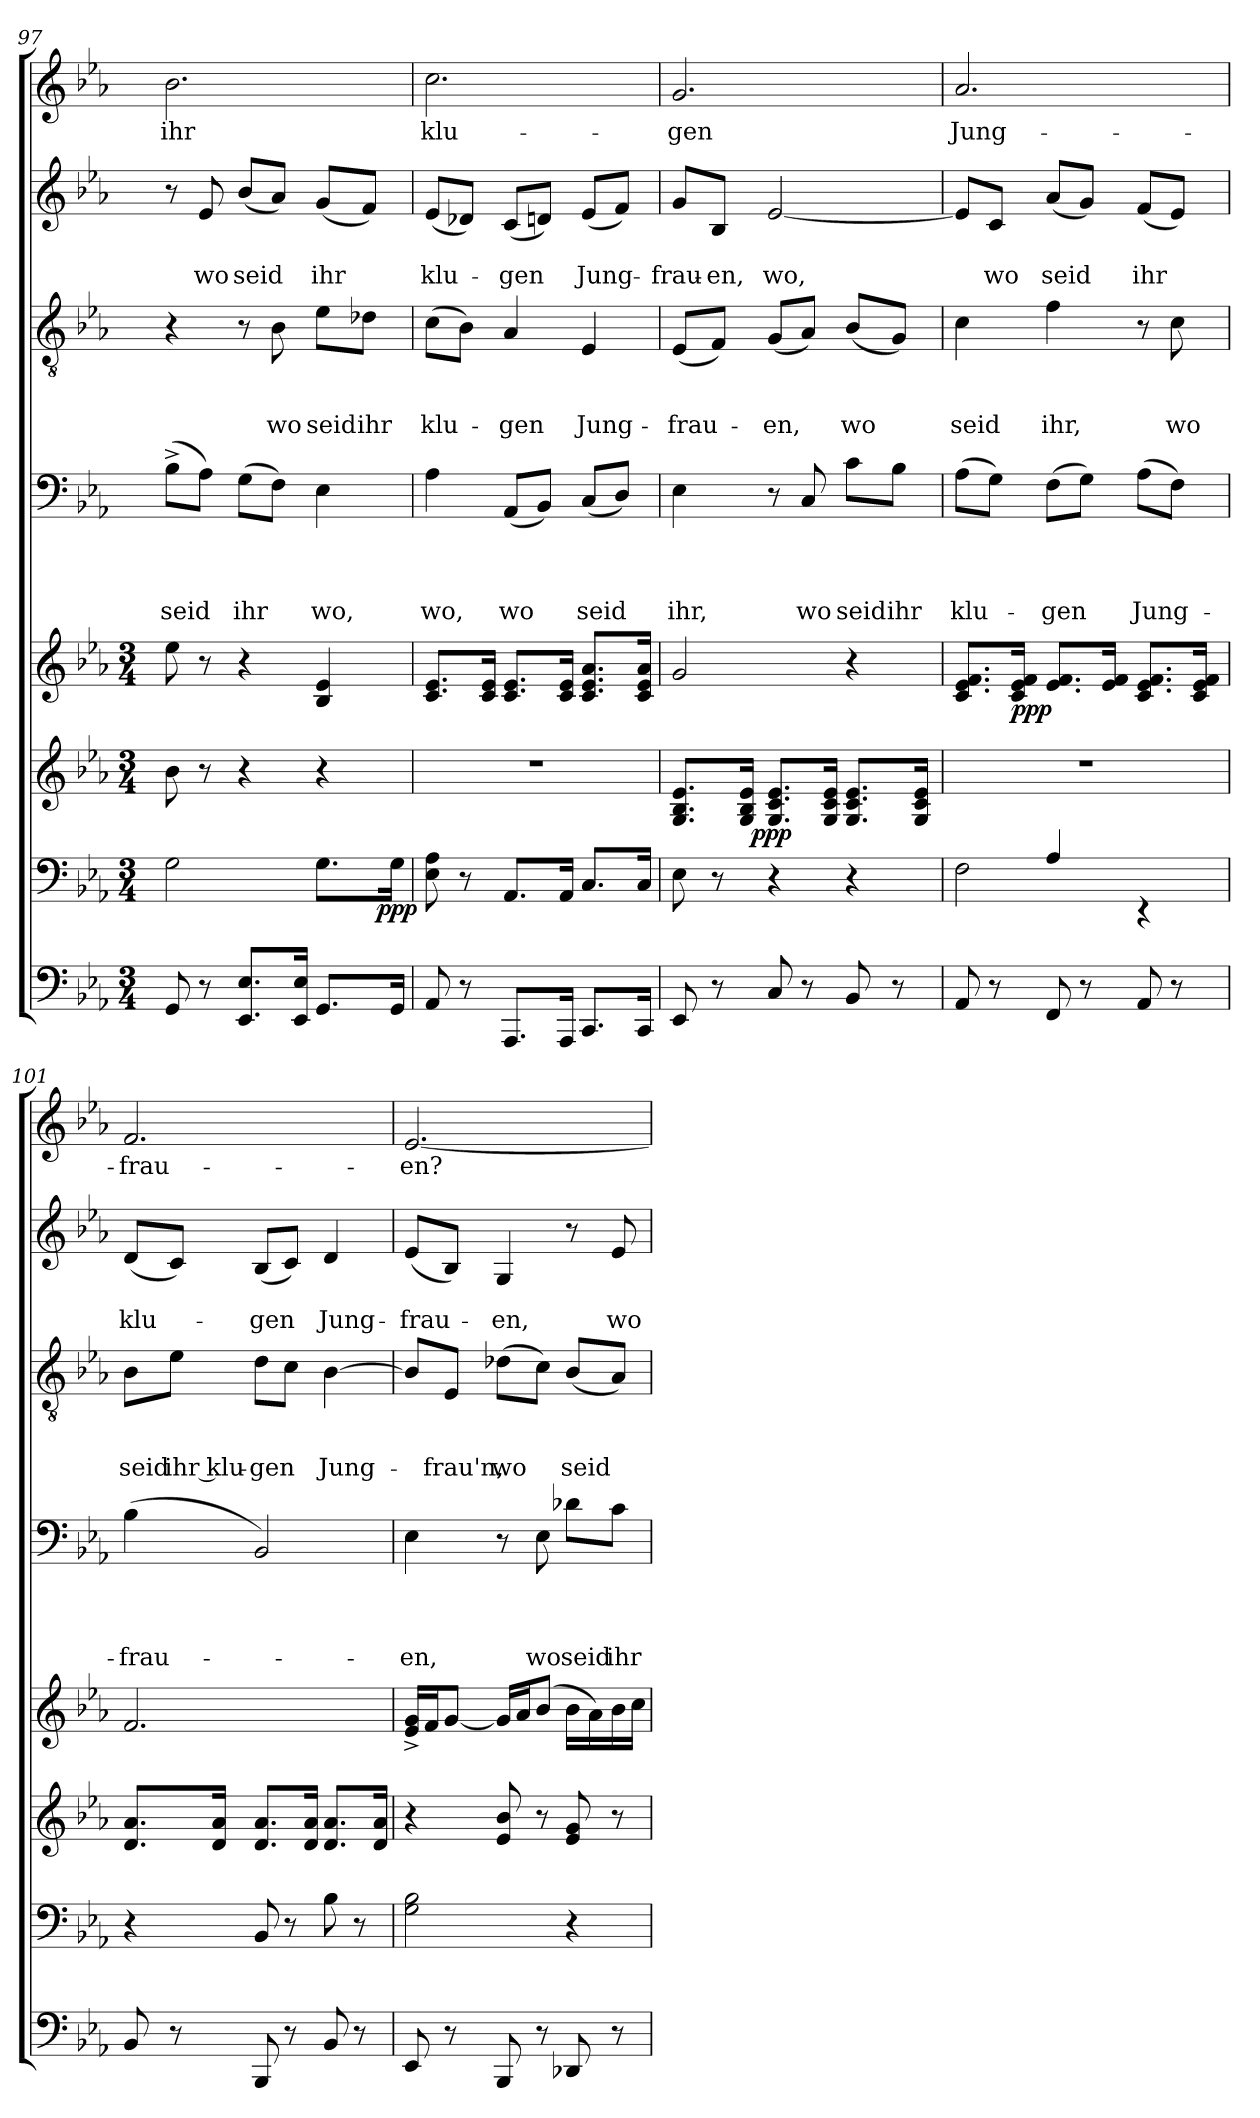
**kern	**kern	**dynam	**kern	**dynam	**kern	**dynam	**kern	**text	**text	**text	**text	**kern	**text	**text	**text	**kern	**text	**text	**kern	**text
*part8	*part7	*part7	*part6	*part6	*part5	*part5	*part4	*part4	*part4	*part4	*part4	*part3	*part3	*part3	*part3	*part2	*part2	*part2	*part1	*part1
*staff8	*staff7	*staff7	*staff6	*staff6	*staff5	*staff5	*staff4	*staff4	*staff4	*staff4	*staff4	*staff3	*staff3	*staff3	*staff3	*staff2	*staff2	*staff2	*staff1	*staff1
*clefF4	*clefF4	*	*clefG2	*	*clefG2	*	*clefF4	*	*	*	*	*clefGv2	*	*	*	*clefG2	*	*	*clefG2	*
*k[b-e-a-]	*k[b-e-a-]	*	*k[b-e-a-]	*	*k[b-e-a-]	*	*k[b-e-a-]	*	*	*	*	*k[b-e-a-]	*	*	*	*k[b-e-a-]	*	*	*k[b-e-a-]	*
*E-:	*E-:	*	*E-:	*	*E-:	*	*E-:	*	*	*	*	*E-:	*	*	*	*E-:	*	*	*E-:	*
*M3/4	*M3/4	*	*M3/4	*	*M3/4	*	*	*	*	*	*	*	*	*	*	*	*	*	*	*
=97	=97	=97	=97	=97	=97	=97	=97	=97	=97	=97	=97	=97	=97	=97	=97	=97	=97	=97	=97	=97
!	!	!	!	!	!	!	!	!	!	!	!LO:LY:b	!	!	!	!	!	!	!	!	!LO:LY:b
*	*^	*	*	*	*	*	*	*	*	*	*	*	*	*	*	*	*	*	*	*
8GG/	2G\	2ryy	.	8b-\	.	8ee-\	.	(>8B-^>\L	.	.	.	seid	4r	.	.	.	8r	.	.	2.b-\	ihr
!	!	!	!	!	!	!	!	!	!	!	!	!	!	!	!	!	!	!	!LO:LY:b	!	!
8r	.	.	.	8r	.	8r	.	8A-\J)	.	.	.	.	.	.	.	.	8e-/	.	wo	.	.
!	!	!	!	!	!	!	!	!	!	!	!	!LO:LY:b	!	!	!	!	!	!	!LO:LY:b	!	!
8.EE-/ 8.E-/L	.	.	.	4r	.	4r	.	(>8G\L	.	.	.	ihr	8r	.	.	.	(<8b-/L	.	seid	.	.
!	!	!	!	!	!	!	!	!	!	!	!	!	!	!	!	!LO:LY:b	!	!	!	!	!
.	.	.	.	.	.	.	.	8F\J)	.	.	.	.	8B-\	.	.	wo	8a-/J)	.	.	.	.
16EE-/ 16E-/Jk	.	.	.	.	.	.	.	.	.	.	.	.	.	.	.	.	.	.	.	.	.
!	!	!	!	!	!	!	!	!	!	!	!	!LO:LY:b	!	!	!	!LO:LY:b	!	!	!LO:LY:b	!	!
8.GG/L	8.G\L	8ryy	.	4r	.	4B-/ 4e-/	.	4E-\	.	.	.	wo,	8e-\L	.	.	seid	(<8g/L	.	ihr	.	.
!	!	!	!	!	!	!	!	!	!	!	!	!	!	!	!	!LO:LY:b	!	!	!	!	!
.	.	32ryy	.	.	.	.	.	.	.	.	.	.	8d-X\J	.	.	ihr	8f/J)	.	.	.	.
!	!	!	!LO:DY:b	!	!	!	!	!	!	!	!	!	!	!	!	!	!	!	!	!	!
.	.	16.ryy	ppp	.	.	.	.	.	.	.	.	.	.	.	.	.	.	.	.	.	.
16GG/Jk	16G\Jk	.	.	.	.	.	.	.	.	.	.	.	.	.	.	.	.	.	.	.	.
=98	=98	=98	=98	=98	=98	=98	=98	=98	=98	=98	=98	=98	=98	=98	=98	=98	=98	=98	=98	=98	=98
!	!	!	!	!LO:N:vis=1	!	!	!	!	!	!	!	!LO:LY:b	!	!	!	!LO:LY:b	!	!	!LO:LY:b	!	!LO:LY:b
*	*v	*v	*	*	*	*	*	*	*	*	*	*	*	*	*	*	*	*	*	*	*
8AA-/	8E-\ 8A-\	.	2.r	.	8.c/ 8.e-/L	.	4A-\	.	.	.	wo,	(>8c\L	.	.	klu-	(<8e-/L	.	klu-	2.cc\	klu-
8r	8r	.	.	.	.	.	.	.	.	.	.	8B-\J)	.	.	.	8d-X/J)	.	.	.	.
.	.	.	.	.	16c/ 16e-/Jk	.	.	.	.	.	.	.	.	.	.	.	.	.	.	.
!	!	!	!	!	!	!	!	!	!	!	!LO:LY:b	!	!	!	!LO:LY:b	!	!	!LO:LY:b	!	!
8.AAA-/L	8.AA-/L	.	.	.	8.c/ 8.e-/L	.	(<8AA-/L	.	.	.	wo	4A-/	.	.	-gen	(<8c/L	.	-gen	.	.
.	.	.	.	.	.	.	8BB-/J)	.	.	.	.	.	.	.	.	8dn/J)	.	.	.	.
16AAA-/Jk	16AA-/Jk	.	.	.	16c/ 16e-/Jk	.	.	.	.	.	.	.	.	.	.	.	.	.	.	.
!	!	!	!	!	!	!	!	!	!	!	!LO:LY:b	!	!	!	!LO:LY:b	!	!	!LO:LY:b	!	!
8.CC/L	8.C/L	.	.	.	8.c/ 8.e-/ 8.a-/L	.	(<8C/L	.	.	.	seid	4E-/	.	.	Jung-	(<8e-/L	.	Jung-	.	.
.	.	.	.	.	.	.	8D/J)	.	.	.	.	.	.	.	.	8f/J)	.	.	.	.
16CC/Jk	16C/Jk	.	.	.	16c/ 16e-/ 16a-/Jk	.	.	.	.	.	.	.	.	.	.	.	.	.	.	.
!!LO:PB:g=z
=99	=99	=99	=99	=99	=99	=99	=99	=99	=99	=99	=99	=99	=99	=99	=99	=99	=99	=99	=99	=99
!	!	!	!	!	!	!	!	!	!	!	!LO:LY:b	!	!	!	!LO:LY:b	!	!	!LO:LY:b	!	!LO:LY:b
*	*	*	*^	*	*	*	*	*	*	*	*	*	*	*	*	*	*	*	*	*
8EE-/	8E-\	.	8.G/ 8.B-/ 8.e-/L	6ryy	.	2g/	.	4E-\	.	.	.	ihr,	(<8E-/L	.	.	-frau-	8g/L	.	-frau-	2.g/	-gen
!	!	!	!	!	!	!	!	!	!	!	!	!	!	!	!	!	!	!	!LO:LY:b	!	!
8r	8r	.	.	.	.	.	.	.	.	.	.	.	8F/J)	.	.	.	8B-/J	.	-en,	.	.
.	.	.	.	24ryy	.	.	.	.	.	.	.	.	.	.	.	.	.	.	.	.	.
.	.	.	16G/ 16B-/ 16e-/Jk	.	.	.	.	.	.	.	.	.	.	.	.	.	.	.	.	.	.
!	!	!	!	!	!LO:DY:b	!	!	!	!	!	!	!	!	!	!	!	!	!	!	!	!
.	.	.	.	3ryy	ppp	.	.	.	.	.	.	.	.	.	.	.	.	.	.	.	.
!	!	!	!	!	!	!	!	!	!	!	!	!	!	!	!	!LO:LY:b	!	!	!LO:LY:b	!	!
8C/	4r	.	8.G/ 8.c/ 8.e-/L	.	.	.	.	8r	.	.	.	.	(<8G/L	.	.	-en,	[<2e-/	.	wo,	.	.
!	!	!	!	!	!	!	!	!	!	!	!	!LO:LY:b	!	!	!	!	!	!	!	!	!
8r	.	.	.	.	.	.	.	8C/	.	.	.	wo	8A-/J)	.	.	.	.	.	.	.	.
.	.	.	16G/ 16c/ 16e-/Jk	.	.	.	.	.	.	.	.	.	.	.	.	.	.	.	.	.	.
!	!	!	!	!	!	!	!	!	!	!	!	!LO:LY:b	!	!	!	!LO:LY:b	!	!	!	!	!
8BB-/	4r	.	8.G/ 8.c/ 8.e-/L	.	.	4r	.	8c\L	.	.	.	seid	(<8B-/L	.	.	wo	.	.	.	.	.
.	.	.	.	6ryy	.	.	.	.	.	.	.	.	.	.	.	.	.	.	.	.	.
!	!	!	!	!	!	!	!	!	!	!	!	!LO:LY:b	!	!	!	!	!	!	!	!	!
8r	.	.	.	.	.	.	.	8B-\J	.	.	.	ihr	8G/J)	.	.	.	.	.	.	.	.
.	.	.	16G/ 16c/ 16e-/Jk	.	.	.	.	.	.	.	.	.	.	.	.	.	.	.	.	.	.
.	.	.	.	24ryy	.	.	.	.	.	.	.	.	.	.	.	.	.	.	.	.	.
=100	=100	=100	=100	=100	=100	=100	=100	=100	=100	=100	=100	=100	=100	=100	=100	=100	=100	=100	=100	=100	=100
*	*^	*	*	*	*	*	*	*	*	*	*	*	*	*	*	*	*	*	*	*	*
!	!	!	!	!LO:N:vis=1	!	!	!	!	!	!	!	!	!LO:LY:b	!	!	!	!LO:LY:b	!	!	!	!	!LO:LY:b
*	*	*	*	*v	*v	*	*^	*	*	*	*	*	*	*	*	*	*	*	*	*	*	*
8AA-/	2F\	4ryy	.	2.r	.	8.ryy	8.c/ 8.e-/ 8.f/L	.	(>8A-\L	.	.	.	klu-	4c\	.	.	seid	8e-/L]	.	.	2.a-/	Jung-
!	!	!	!	!	!	!	!	!	!	!	!	!	!	!	!	!	!	!	!	!LO:LY:b	!	!
8r	.	.	.	.	.	.	.	.	8G\J)	.	.	.	.	.	.	.	.	8c/J	.	wo	.	.
!	!	!	!	!	!	!	!	!LO:DY:b	!	!	!	!	!	!	!	!	!	!	!	!	!	!
.	.	.	.	.	.	2ryy	16c/ 16e-/ 16f/Jk	ppp	.	.	.	.	.	.	.	.	.	.	.	.	.	.
!	!	!	!	!	!	!	!	!	!	!	!	!	!LO:LY:b	!	!	!	!LO:LY:b	!	!	!LO:LY:b	!	!
8FF/	.	4A-/	.	.	.	.	8.e-/ 8.f/L	.	(>8F\L	.	.	.	-gen	4f\	.	.	ihr,	(<8a-/L	.	seid	.	.
8r	.	.	.	.	.	.	.	.	8G\J)	.	.	.	.	.	.	.	.	8g/J)	.	.	.	.
.	.	.	.	.	.	.	16e-/ 16f/Jk	.	.	.	.	.	.	.	.	.	.	.	.	.	.	.
!	!	!	!	!	!	!	!	!	!	!	!	!	!LO:LY:b	!	!	!	!	!	!	!LO:LY:b	!	!
8AA-/	4ryy	4rEE	.	.	.	.	8.c/ 8.e-/ 8.f/L	.	(>8A-\L	.	.	.	Jung-	8r	.	.	.	(<8f/L	.	ihr	.	.
!	!	!	!	!	!	!	!	!	!	!	!	!	!	!	!	!	!LO:LY:b	!	!	!	!	!
8r	.	.	.	.	.	.	.	.	8F\J)	.	.	.	.	8c\	.	.	wo	8e-/J)	.	.	.	.
.	.	.	.	.	.	16ryy	16c/ 16e-/ 16f/Jk	.	.	.	.	.	.	.	.	.	.	.	.	.	.	.
*	*v	*v	*	*	*	*	*	*	*	*	*	*	*	*	*	*	*	*	*	*	*	*
=101	=101	=101	=101	=101	=101	=101	=101	=101	=101	=101	=101	=101	=101	=101	=101	=101	=101	=101	=101	=101	=101
!	!	!	!	!	!	!	!	!	!	!	!	!LO:LY:b	!	!	!	!LO:LY:b	!	!	!LO:LY:b	!	!LO:LY:b
*	*	*	*	*	*v	*v	*	*	*	*	*	*	*	*	*	*	*	*	*	*	*
8BB-/	4r	.	8.d/ 8.a-/L	.	2.f/	.	(>4B-\	.	.	.	-frau-	8B-\L	.	.	seid	(<8d/L	.	klu-	2.f/	-frau-
!	!	!	!	!	!	!	!	!	!	!	!	!	!	!	!LO:LY:b	!	!	!	!	!
8r	.	.	.	.	.	.	.	.	.	.	.	8e-\J	.	.	ihr klu-	8c/J)	.	.	.	.
.	.	.	16d/ 16a-/Jk	.	.	.	.	.	.	.	.	.	.	.	.	.	.	.	.	.
!	!	!	!	!	!	!	!	!	!	!	!	!	!	!	!LO:LY:b:rj	!	!	!LO:LY:b	!	!
8BBB-/	8BB-/	.	8.d/ 8.a-/L	.	.	.	2BB-/)	.	.	.	.	8d\L	.	.	-gen	(<8B-/L	.	-gen	.	.
8r	8r	.	.	.	.	.	.	.	.	.	.	8c\J	.	.	.	8c/J)	.	.	.	.
.	.	.	16d/ 16a-/Jk	.	.	.	.	.	.	.	.	.	.	.	.	.	.	.	.	.
!	!	!	!	!	!	!	!	!	!	!	!	!	!	!	!LO:LY:b	!	!	!LO:LY:b	!	!
8BB-/	8B-\	.	8.d/ 8.a-/L	.	.	.	.	.	.	.	.	[>4B-\	.	.	Jung-	4d/	.	Jung-	.	.
8r	8r	.	.	.	.	.	.	.	.	.	.	.	.	.	.	.	.	.	.	.
.	.	.	16d/ 16a-/Jk	.	.	.	.	.	.	.	.	.	.	.	.	.	.	.	.	.
=102	=102	=102	=102	=102	=102	=102	=102	=102	=102	=102	=102	=102	=102	=102	=102	=102	=102	=102	=102	=102
!	!	!	!	!	!	!	!	!	!	!	!LO:LY:b	!	!	!	!	!	!	!LO:LY:b	!	!LO:LY:b
8EE-/	2G\ 2B-\	.	4r	.	16e-/^< 16g/^<LL	.	4E-\	.	.	.	-en,	8B-/L]	.	.	.	(<8e-/L	.	-frau-	[<2.e-/	-en?
.	.	.	.	.	16f/J	.	.	.	.	.	.	.	.	.	.	.	.	.	.	.
!	!	!	!	!	!	!	!	!	!	!	!	!	!	!	!LO:LY:b	!	!	!	!	!
8r	.	.	.	.	[<8g/J	.	.	.	.	.	.	8E-/J	.	.	-frau'n,	8B-/J)	.	.	.	.
!	!	!	!	!	!	!	!	!	!	!	!	!	!	!	!LO:LY:b	!	!	!LO:LY:b	!	!
8BBB-/	.	.	8e-/ 8b-/	.	16g/LL]	.	8r	.	.	.	.	(>8d-X\L	.	.	wo	4G/	.	-en,	.	.
.	.	.	.	.	16a-/J	.	.	.	.	.	.	.	.	.	.	.	.	.	.	.
!	!	!	!	!	!	!	!	!	!	!	!LO:LY:b	!	!	!	!	!	!	!	!	!
8r	.	.	8r	.	(<8b-/J	.	8E-\	.	.	.	wo	8c\J)	.	.	.	.	.	.	.	.
!	!	!	!	!	!	!	!	!	!	!	!LO:LY:b	!	!	!	!LO:LY:b	!	!	!	!	!
8DD-X/	4r	.	8e-/ 8g/	.	16b-\LL	.	8d-X\L	.	.	.	seid	(<8B-/L	.	.	seid	8r	.	.	.	.
.	.	.	.	.	16a-\)	.	.	.	.	.	.	.	.	.	.	.	.	.	.	.
!	!	!	!	!	!	!	!	!	!	!	!LO:LY:b	!	!	!	!	!	!	!LO:LY:b	!	!
8r	.	.	8r	.	16b-\	.	8c\J	.	.	.	ihr	8A-/J)	.	.	.	8e-/	.	wo	.	.
.	.	.	.	.	16cc\JJ	.	.	.	.	.	.	.	.	.	.	.	.	.	.	.
=	=	=	=	=	=	=	=	=	=	=	=	=	=	=	=	=	=	=	=	=
*-	*-	*-	*-	*-	*-	*-	*-	*-	*-	*-	*-	*-	*-	*-	*-	*-	*-	*-	*-	*-
